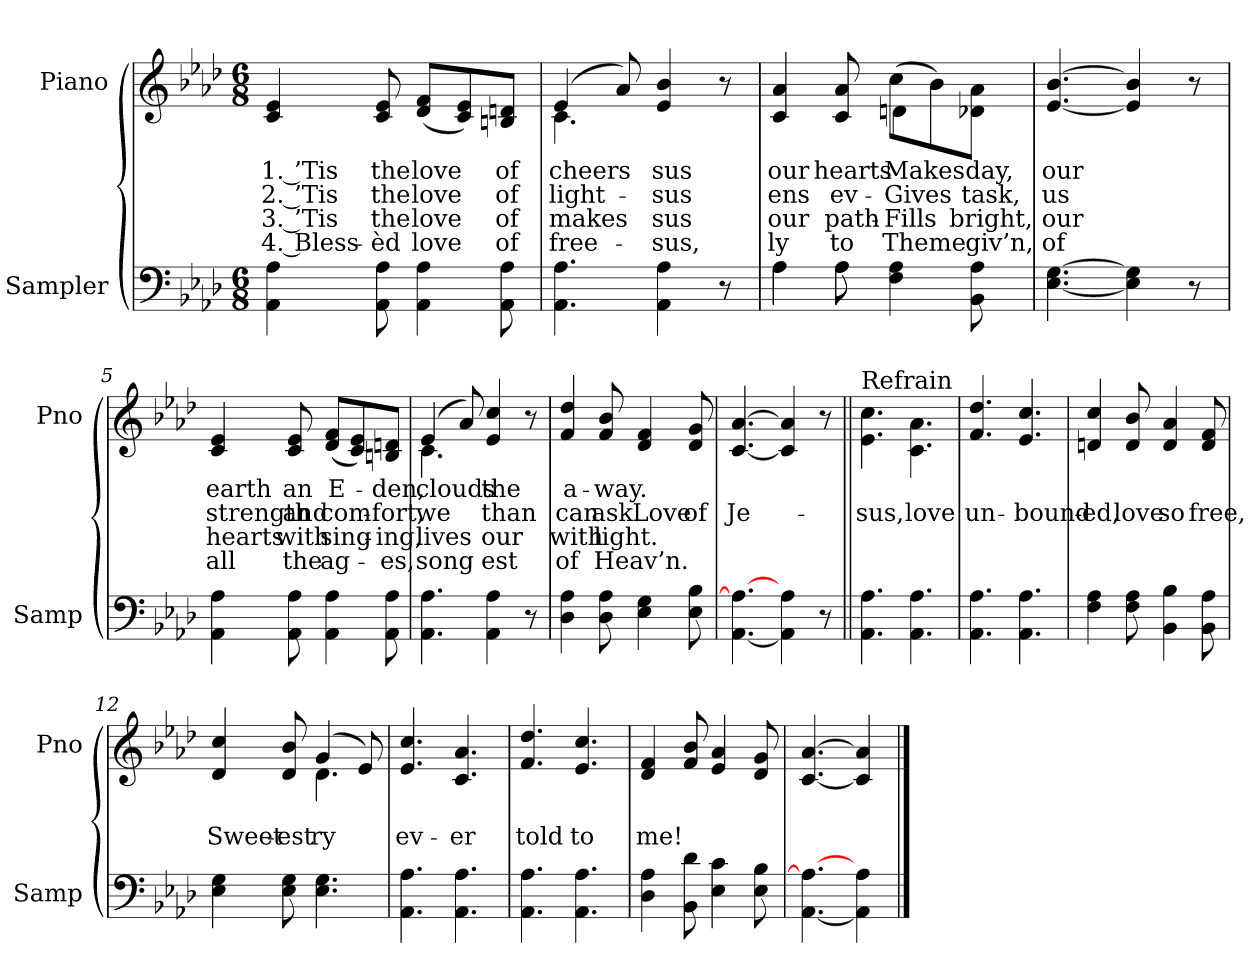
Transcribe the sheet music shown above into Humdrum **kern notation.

**kern	**kern	**text	**text	**text	**text
*part2	*part1	*part1	*part1	*part1	*part1
*staff2	*staff1	*staff1	*staff1	*staff1	*staff1
*I"Sampler	*I"Piano	*	*	*	*
*I'Samp	*I'Pno	*	*	*	*
*clefF4	*clefG2	*	*	*	*
*k[b-e-a-d-]	*k[b-e-a-d-]	*	*	*	*
*A-:	*A-:	*	*	*	*
*M6/8	*M6/8	*	*	*	*
=1	=1	=1	=1	=1	=1
4AA- 4A-	4c 4e-	1. ’Tis	2. ’Tis	3. ’Tis	4. Bless-
8AA- 8A-	8c 8e-	the	the	the	-èd
4AA- 4A-	(8d-/ 8f/L	love	love	love	love
.	8c/ 8e-/)	.	.	.	.
8AA- 8A-	8Bn/ 8dn/J	of	of	of	of
=2	=2	=2	=2	=2	=2
*	*^	*	*	*	*
4.AA- 4.A-	(4e-/	4.c	cheers	light-	makes	free-
.	8a-/)	.	.	.	.	.
4AA- 4A-	4e- 4b-	4.ryy	-sus	-sus	-sus	-sus,
8r	8r	.	.	.	.	.
=3	=3	=3	=3	=3	=3	=3
*^	*	*	*	*	*	*
4A-\	4A-	4c 4a-	4.ryy	our	-ens	our	-ly
8A-\	8A-	8c 8a-	.	hearts	ev-	path-	to
4F 4A-	4.ryy	(8cc\L	4dn	Makes	Gives	Fills	Theme
.	.	8b-\)	.	.	.	.	.
8BB- 8A-	.	8d-\ 8a-\J	8ryy	-day,	task,	bright,	giv’n,
*v	*v	*	*	*	*	*	*
*	*v	*v	*	*	*	*
=4	=4	=4	=4	=4	=4
[4.E- [4.G	[4.e- [4.b-	our	us	our	of
4E-] 4G]	4e-] 4b-]	.	.	.	.
8r	8r	.	.	.	.
=5	=5	=5	=5	=5	=5
4AA- 4A-	4c 4e-	earth	strength	hearts	all
8AA- 8A-	8c 8e-	an	and	with	the
4AA- 4A-	(8d-/ 8f/L	E-	com-	sing-	ag-
.	8c/ 8e-/)	.	.	.	.
8AA- 8A-	8Bn/ 8dn/J	-den,	-fort,	-ing,	-es,
=6	=6	=6	=6	=6	=6
*	*^	*	*	*	*
4.AA- 4.A-	(4e-/	4.c	clouds	we	lives	song
.	8a-/)	.	.	.	.	.
4AA- 4A-	4e- 4cc	4.ryy	the	than	our	-est
8r	8r	.	.	.	.	.
*	*v	*v	*	*	*	*
=7	=7	=7	=7	=7	=7
4D- 4A-	4f 4dd-	a-	can	with	of
8D- 8A-	8f 8b-	-way.	ask.	light.	Heav’n.
4E- 4G	4d- 4f	.	Love	.	.
8E- 8B-	8d- 8g	.	of	.	.
=8	=8	=8	=8	=8	=8
[4.AA- 4.A-_	[4.c [4.a-	.	Je-	.	.
4AA-] 4A-	4c] 4a-]	.	.	.	.
8r	8r	.	.	.	.
=9||	=9||	=9||	=9||	=9||	=9||
!	!LO:TX:t=Refrain	!	!	!	!
4.AA- 4.A-	4.e-\ 4.cc\	.	-sus,	.	.
4.AA- 4.A-	4.c\ 4.a-\	.	love	.	.
=10	=10	=10	=10	=10	=10
4.AA- 4.A-	4.f 4.dd-	.	un-	.	.
4.AA- 4.A-	4.e- 4.cc	.	-bound-	.	.
=11	=11	=11	=11	=11	=11
4F 4A-	4dn 4cc	.	-ed,	.	.
8F 8A-	8d 8b-	.	love	.	.
4BB- 4B-	4d 4a-	.	so	.	.
8BB- 8A-	8d 8f	.	free,	.	.
=12	=12	=12	=12	=12	=12
*	*^	*	*	*	*
4E- 4G	4d- 4cc	4.ryy	.	Sweet-	.	.
8E- 8G	8d- 8b-	.	.	-est	.	.
4.E- 4.G	(4g/	4.d-	.	-ry	.	.
.	8e-/)	.	.	.	.	.
*	*v	*v	*	*	*	*
=13	=13	=13	=13	=13	=13
4.AA- 4.A-	4.e- 4.cc	.	ev-	.	.
4.AA- 4.A-	4.c 4.a-	.	-er	.	.
=14	=14	=14	=14	=14	=14
4.AA- 4.A-	4.f 4.dd-	.	told	.	.
4.AA- 4.A-	4.e- 4.cc	.	to	.	.
=15	=15	=15	=15	=15	=15
4D- 4A-	4d- 4f	.	me!	.	.
8BB- 8d-	8f 8b-	.	.	.	.
4E- 4c	4e- 4a-	.	.	.	.
8E- 8B-	8d- 8g	.	.	.	.
=16	=16	=16	=16	=16	=16
[4.AA- 4.A-_	[4.c [4.a-	.	.	.	.
4AA-] 4A-	4c] 4a-]	.	.	.	.
==	==	==	==	==	==
*-	*-	*-	*-	*-	*-
